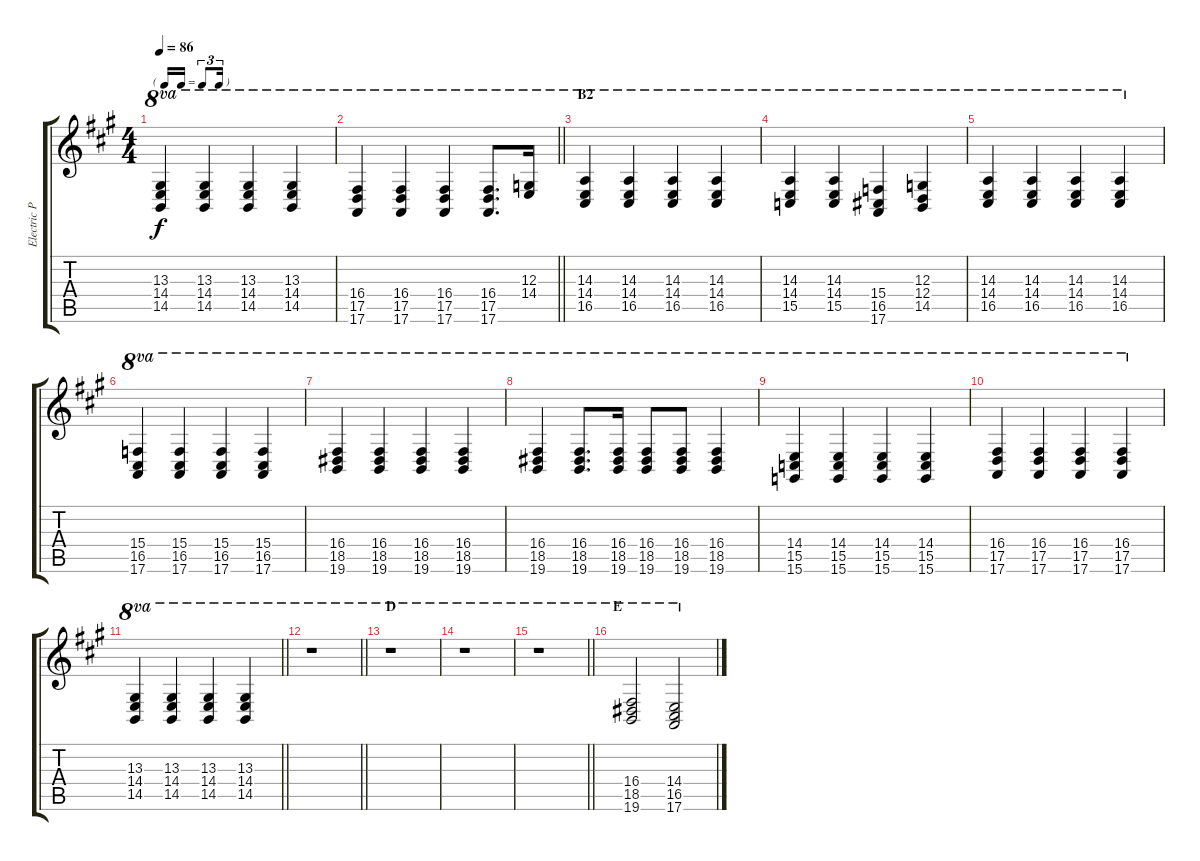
\track ("Electric Piano RH (John Lennon)" "Electric P") {instrument rockorgan}
\staff {score tabs}
\tuning (E4 B3 G3 D3 A2 E2) {hide}
\ts (4 4)
\tf triplet16th
\tempo 86
\clef g2
\ks a
(13.3 14.4 14.5).4{ot 8va dy f} (13.3 14.4 14.5).4{ot 8va} (13.3 14.4 14.5).4{ot 8va} (13.3 14.4 14.5).4{ot 8va} |
\barLineRight lightlight
(16.4 17.5 17.6).4{ot 8va} (16.4 17.5 17.6).4{ot 8va} (16.4 17.5 17.6).4{ot 8va} (16.4 17.5 17.6).8{d ot 8va} (12.3 14.4).16{ot 8va} |
\section ("" "B2")
(14.3 14.4 16.5).4{ot 8va} (14.3 14.4 16.5).4{ot 8va} (14.3 14.4 16.5).4{ot 8va} (14.3 14.4 16.5).4{ot 8va} |
(14.3 14.4 15.5).4{ot 8va} (14.3 14.4 15.5).4{ot 8va} (15.4 16.5 17.6).4{ot 8va} (12.3 12.4 14.5).4{ot 8va} |
(14.3 14.4 16.5).4{ot 8va} (14.3 14.4 16.5).4{ot 8va} (14.3 14.4 16.5).4{ot 8va} (14.3 14.4 16.5).4{ot 8va} |
(15.4 16.5 17.6).4{ot 8va} (15.4 16.5 17.6).4{ot 8va} (15.4 16.5 17.6).4{ot 8va} (15.4 16.5 17.6).4{ot 8va} |
(16.4 18.5 19.6).4{ot 8va} (16.4 18.5 19.6).4{ot 8va} (16.4 18.5 19.6).4{ot 8va} (16.4 18.5 19.6).4{ot 8va} |
(16.4 18.5 19.6).4{ot 8va} (16.4 18.5 19.6).8{d ot 8va} (16.4 18.5 19.6).16{ot 8va} (16.4 18.5 19.6).8{ot 8va} (16.4 18.5 19.6).8{ot 8va} (16.4 18.5 19.6).4{ot 8va} |
(14.4 15.5 15.6).4{ot 8va} (14.4 15.5 15.6).4{ot 8va} (14.4 15.5 15.6).4{ot 8va} (14.4 15.5 15.6).4{ot 8va} |
(16.4 17.5 17.6).4{ot 8va} (16.4 17.5 17.6).4{ot 8va} (16.4 17.5 17.6).4{ot 8va} (16.4 17.5 17.6).4{ot 8va} |
\barLineRight lightlight
(13.3 14.4 14.5).4{ot 8va} (13.3 14.4 14.5).4{ot 8va} (13.3 14.4 14.5).4{ot 8va} (13.3 14.4 14.5).4{ot 8va} |
\barLineRight lightlight
r.1{ot 8va} |
\section ("" "D")
r.1{ot 8va} |
r.1{ot 8va} |
\barLineRight lightlight
r.1{ot 8va} |
\section ("" "E")
(16.4 18.5 19.6).2{ot 8va} (14.4 16.5 17.6).2{ot 8va}
